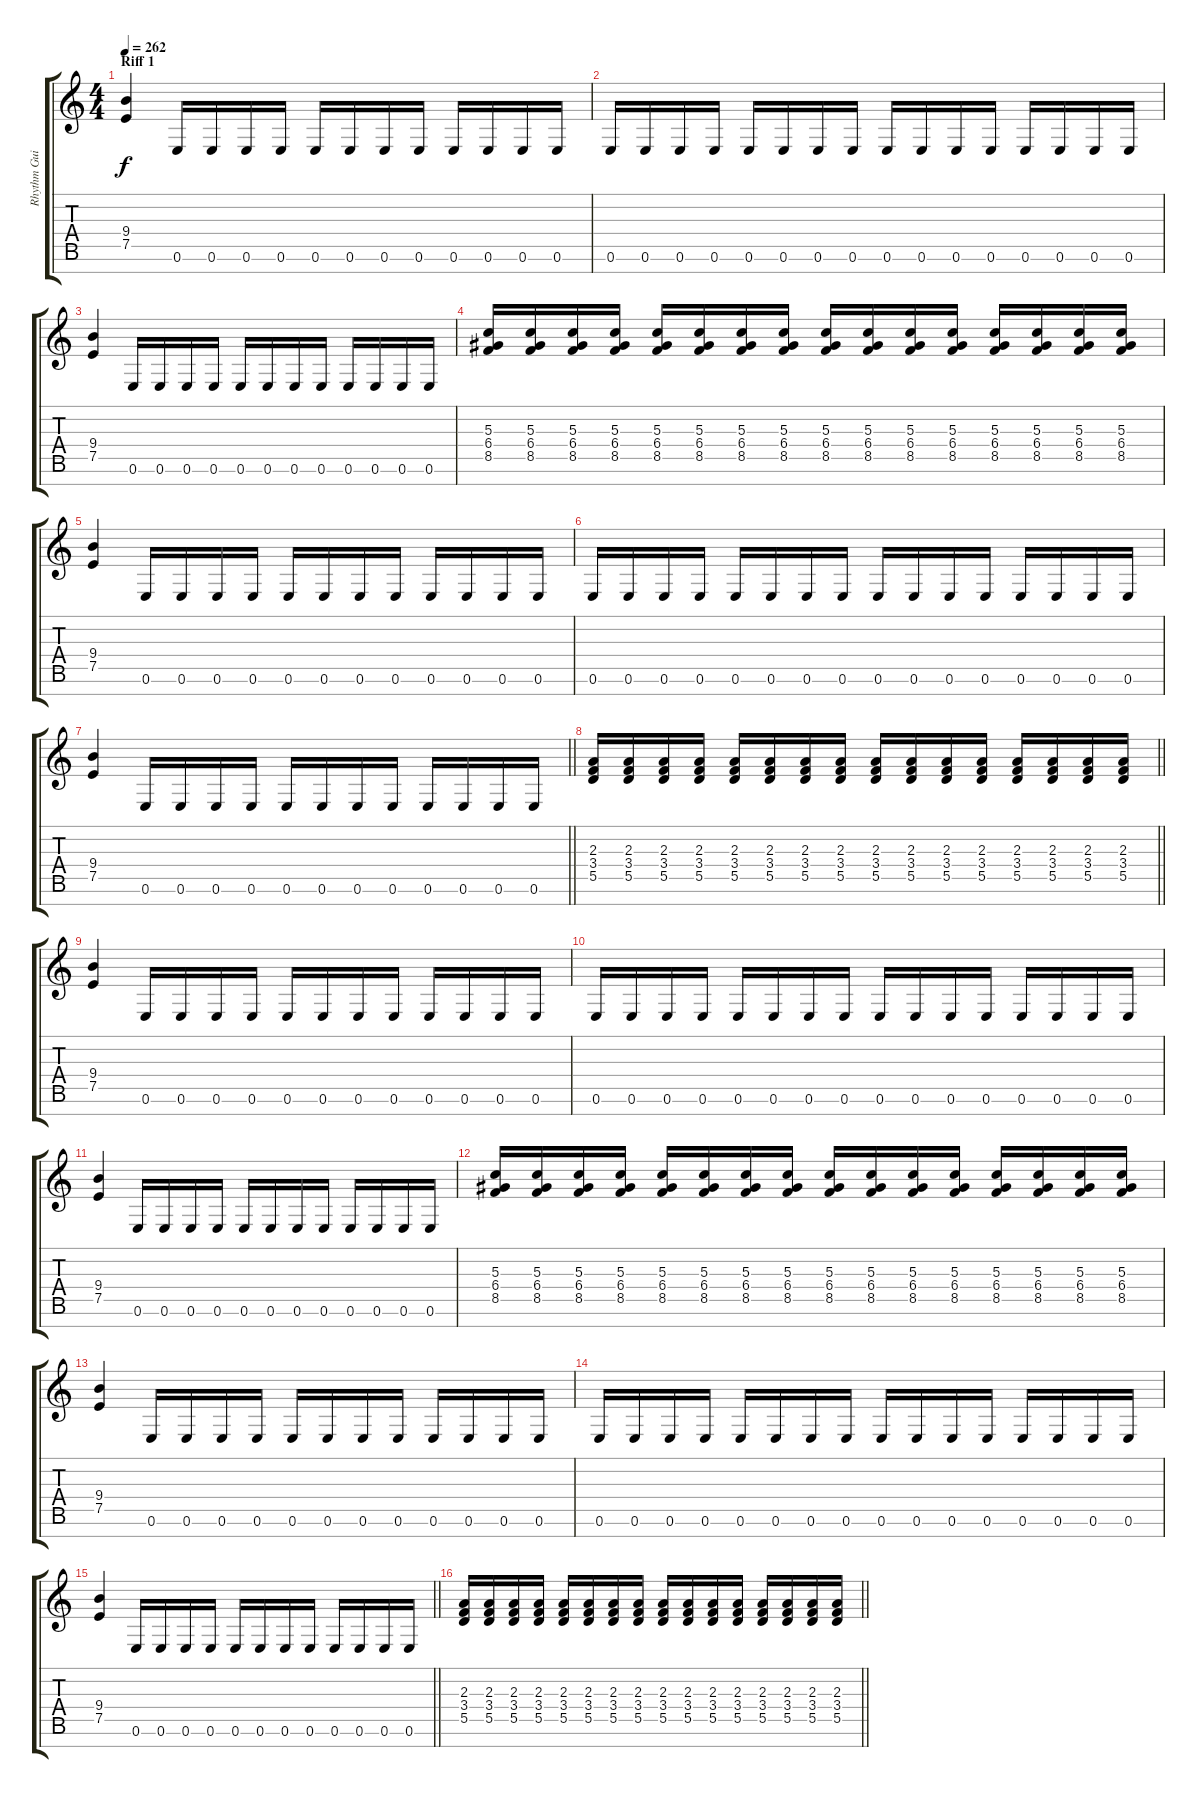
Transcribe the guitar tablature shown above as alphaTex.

\track ("Rhythm Guitar 2" "Rhythm Gui") {instrument overdrivenguitar}
\staff {score tabs}
\tuning (E4 B3 G3 D3 A2 E2 B1) {hide}
\ts (4 4)
\section ("" "Riff 1")
\tempo 262
\clef g2
\ks c
(9.4 7.5).4{dy f} 0.6.16 0.6.16 0.6.16 0.6.16 0.6.16 0.6.16 0.6.16 0.6.16 0.6.16 0.6.16 0.6.16 0.6.16 |
0.6.16 0.6.16 0.6.16 0.6.16 0.6.16 0.6.16 0.6.16 0.6.16 0.6.16 0.6.16 0.6.16 0.6.16 0.6.16 0.6.16 0.6.16 0.6.16 |
(9.4 7.5).4 0.6.16 0.6.16 0.6.16 0.6.16 0.6.16 0.6.16 0.6.16 0.6.16 0.6.16 0.6.16 0.6.16 0.6.16 |
(5.3 6.4 8.5).16 (5.3 6.4 8.5).16 (5.3 6.4 8.5).16 (5.3 6.4 8.5).16 (5.3 6.4 8.5).16 (5.3 6.4 8.5).16 (5.3 6.4 8.5).16 (5.3 6.4 8.5).16 (5.3 6.4 8.5).16 (5.3 6.4 8.5).16 (5.3 6.4 8.5).16 (5.3 6.4 8.5).16 (5.3 6.4 8.5).16 (5.3 6.4 8.5).16 (5.3 6.4 8.5).16 (5.3 6.4 8.5).16 |
(9.4 7.5).4 0.6.16 0.6.16 0.6.16 0.6.16 0.6.16 0.6.16 0.6.16 0.6.16 0.6.16 0.6.16 0.6.16 0.6.16 |
0.6.16 0.6.16 0.6.16 0.6.16 0.6.16 0.6.16 0.6.16 0.6.16 0.6.16 0.6.16 0.6.16 0.6.16 0.6.16 0.6.16 0.6.16 0.6.16 |
\barLineRight lightlight
(9.4 7.5).4 0.6.16 0.6.16 0.6.16 0.6.16 0.6.16 0.6.16 0.6.16 0.6.16 0.6.16 0.6.16 0.6.16 0.6.16 |
\barLineRight lightlight
(2.3 3.4 5.5).16 (2.3 3.4 5.5).16 (2.3 3.4 5.5).16 (2.3 3.4 5.5).16 (2.3 3.4 5.5).16 (2.3 3.4 5.5).16 (2.3 3.4 5.5).16 (2.3 3.4 5.5).16 (2.3 3.4 5.5).16 (2.3 3.4 5.5).16 (2.3 3.4 5.5).16 (2.3 3.4 5.5).16 (2.3 3.4 5.5).16 (2.3 3.4 5.5).16 (2.3 3.4 5.5).16 (2.3 3.4 5.5).16 |
(9.4 7.5).4 0.6.16 0.6.16 0.6.16 0.6.16 0.6.16 0.6.16 0.6.16 0.6.16 0.6.16 0.6.16 0.6.16 0.6.16 |
0.6.16 0.6.16 0.6.16 0.6.16 0.6.16 0.6.16 0.6.16 0.6.16 0.6.16 0.6.16 0.6.16 0.6.16 0.6.16 0.6.16 0.6.16 0.6.16 |
(9.4 7.5).4 0.6.16 0.6.16 0.6.16 0.6.16 0.6.16 0.6.16 0.6.16 0.6.16 0.6.16 0.6.16 0.6.16 0.6.16 |
(5.3 6.4 8.5).16 (5.3 6.4 8.5).16 (5.3 6.4 8.5).16 (5.3 6.4 8.5).16 (5.3 6.4 8.5).16 (5.3 6.4 8.5).16 (5.3 6.4 8.5).16 (5.3 6.4 8.5).16 (5.3 6.4 8.5).16 (5.3 6.4 8.5).16 (5.3 6.4 8.5).16 (5.3 6.4 8.5).16 (5.3 6.4 8.5).16 (5.3 6.4 8.5).16 (5.3 6.4 8.5).16 (5.3 6.4 8.5).16 |
(9.4 7.5).4 0.6.16 0.6.16 0.6.16 0.6.16 0.6.16 0.6.16 0.6.16 0.6.16 0.6.16 0.6.16 0.6.16 0.6.16 |
0.6.16 0.6.16 0.6.16 0.6.16 0.6.16 0.6.16 0.6.16 0.6.16 0.6.16 0.6.16 0.6.16 0.6.16 0.6.16 0.6.16 0.6.16 0.6.16 |
\barLineRight lightlight
(9.4 7.5).4 0.6.16 0.6.16 0.6.16 0.6.16 0.6.16 0.6.16 0.6.16 0.6.16 0.6.16 0.6.16 0.6.16 0.6.16 |
\barLineRight lightlight
(2.3 3.4 5.5).16 (2.3 3.4 5.5).16 (2.3 3.4 5.5).16 (2.3 3.4 5.5).16 (2.3 3.4 5.5).16 (2.3 3.4 5.5).16 (2.3 3.4 5.5).16 (2.3 3.4 5.5).16 (2.3 3.4 5.5).16 (2.3 3.4 5.5).16 (2.3 3.4 5.5).16 (2.3 3.4 5.5).16 (2.3 3.4 5.5).16 (2.3 3.4 5.5).16 (2.3 3.4 5.5).16 (2.3 3.4 5.5).16
